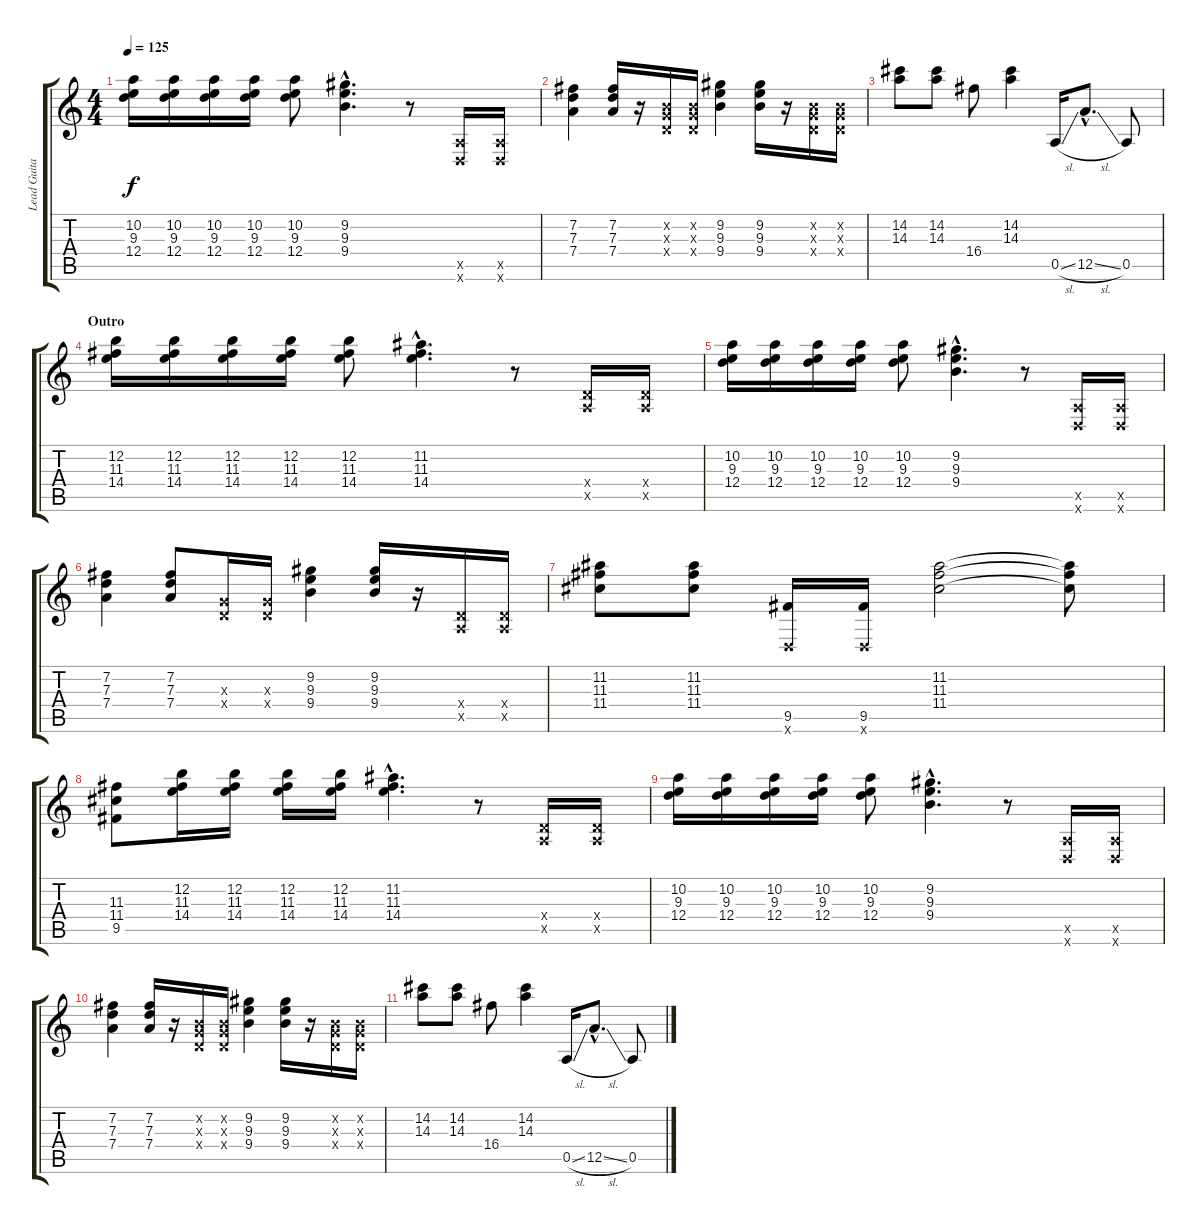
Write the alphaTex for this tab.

\track ("Lead Guitar" "Lead Guita") {instrument distortionguitar}
\staff {score tabs}
\tuning (E4 B3 G3 D3 A2 D2) {hide}
\ts (4 4)
\tempo 125
\clef g2
\ks c
(10.2 9.3 12.4).16{dy f} (10.2 9.3 12.4).16 (10.2 9.3 12.4).16 (10.2 9.3 12.4).16 (10.2 9.3 12.4).8 (9.2{hac} 9.3{hac} 9.4{hac}).4{d} r.8 (0.5{x} 0.6{x}).16 (0.5{x} 0.6{x}).16 |
(7.2 7.3 7.4).4 (7.2 7.3 7.4).16 r.16 (0.2{x} 0.3{x} 0.4{x}).16 (0.2{x} 0.3{x} 0.4{x}).16 (9.2 9.3 9.4).4 (9.2 9.3 9.4).16 r.16 (0.2{x} 0.3{x} 0.4{x}).16 (0.2{x} 0.3{x} 0.4{x}).16 |
(14.2 14.3).8 (14.2 14.3).8 16.4.8 (14.2 14.3).4 0.5{sl}.16 12.5{sl hac}.8{d} 0.5.8 |
\section ("" "Outro")
(12.2 11.3 14.4).16{volume 8} (12.2 11.3 14.4).16 (12.2 11.3 14.4).16 (12.2 11.3 14.4).16 (12.2 11.3 14.4).8 (11.2{hac} 11.3{hac} 14.4{hac}).4{d} r.8 (0.4{x} 0.5{x}).16 (0.4{x} 0.5{x}).16 |
(10.2 9.3 12.4).16 (10.2 9.3 12.4).16 (10.2 9.3 12.4).16 (10.2 9.3 12.4).16 (10.2 9.3 12.4).8 (9.2{hac} 9.3{hac} 9.4{hac}).4{d} r.8 (0.5{x} 0.6{x}).16 (0.5{x} 0.6{x}).16 |
(7.2 7.3 7.4).4 (7.2 7.3 7.4).8 (0.3{x} 0.4{x}).16 (0.3{x} 0.4{x}).16 (9.2 9.3 9.4).4 (9.2 9.3 9.4).16 r.16 (0.4{x} 0.5{x}).16 (0.4{x} 0.5{x}).16 |
(11.2 11.3 11.4).8 (11.2 11.3 11.4).8 (9.5 0.6{x}).16 (9.5 0.6{x}).16 (11.2 11.3 11.4).2 (11.2{t} 11.3{t} 11.4{t}).8 |
(11.3 11.4 9.5).8{volume 0} (12.2 11.3 14.4).16 (12.2 11.3 14.4).16 (12.2 11.3 14.4).16 (12.2 11.3 14.4).16 (11.2{hac} 11.3{hac} 14.4{hac}).4{d} r.8 (0.4{x} 0.5{x}).16 (0.4{x} 0.5{x}).16 |
(10.2 9.3 12.4).16 (10.2 9.3 12.4).16 (10.2 9.3 12.4).16 (10.2 9.3 12.4).16 (10.2 9.3 12.4).8 (9.2{hac} 9.3{hac} 9.4{hac}).4{d} r.8 (0.5{x} 0.6{x}).16 (0.5{x} 0.6{x}).16 |
(7.2 7.3 7.4).4 (7.2 7.3 7.4).16 r.16 (0.2{x} 0.3{x} 0.4{x}).16 (0.2{x} 0.3{x} 0.4{x}).16 (9.2 9.3 9.4).4 (9.2 9.3 9.4).16 r.16 (0.2{x} 0.3{x} 0.4{x}).16 (0.2{x} 0.3{x} 0.4{x}).16 |
(14.2 14.3).8 (14.2 14.3).8 16.4.8 (14.2 14.3).4 0.5{sl}.16 12.5{sl hac}.8{d} 0.5.8
